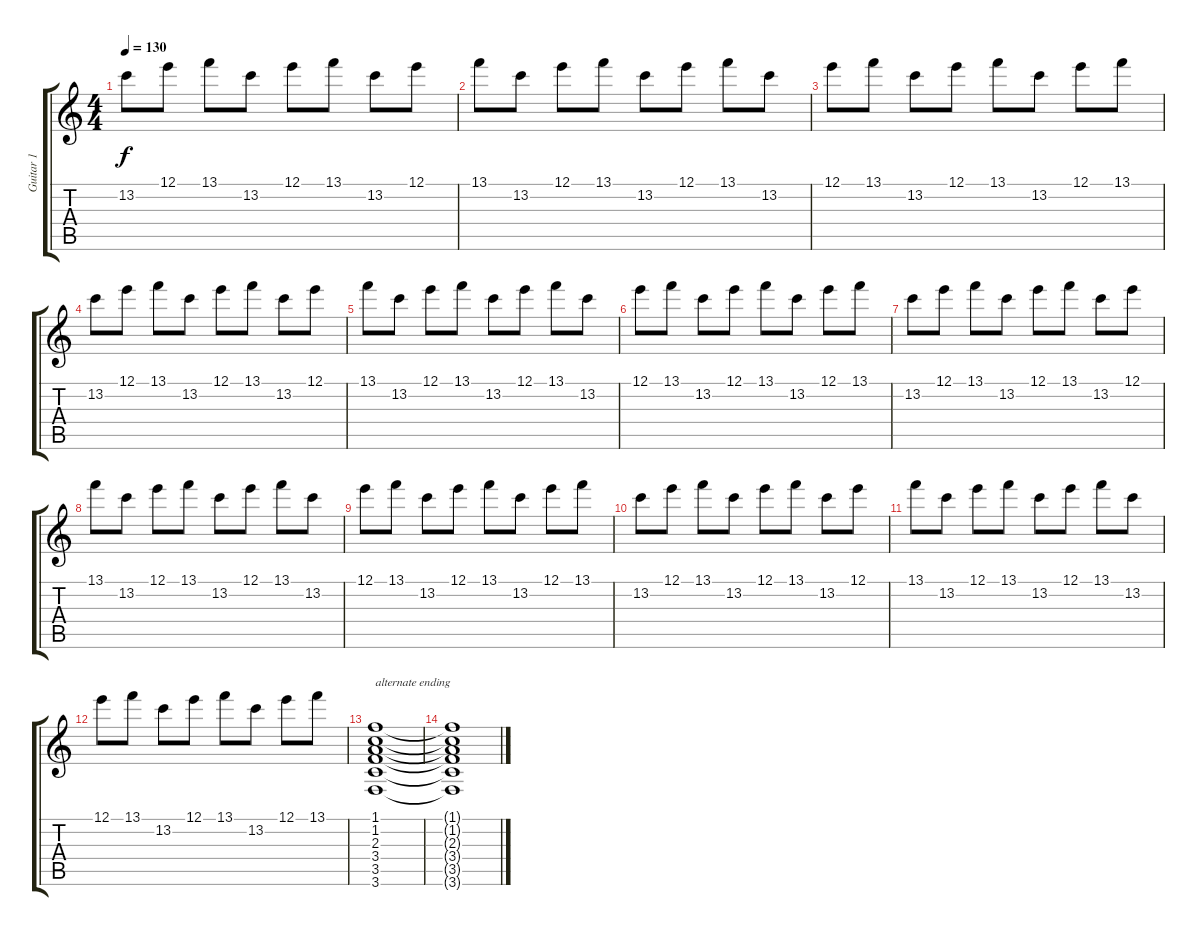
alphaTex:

\track ("Guitar 1" "Guitar 1") {instrument acousticguitarsteel}
\staff {score tabs}
\tuning (E4 B3 G3 D3 A2 D2) {hide}
\ts (4 4)
\tempo 130
\clef g2
\ks c
13.2.8{dy f} 12.1.8 13.1.8 13.2.8 12.1.8 13.1.8 13.2.8 12.1.8 |
13.1.8 13.2.8 12.1.8 13.1.8 13.2.8 12.1.8 13.1.8 13.2.8 |
12.1.8 13.1.8 13.2.8 12.1.8 13.1.8 13.2.8 12.1.8 13.1.8 |
13.2.8 12.1.8 13.1.8 13.2.8 12.1.8 13.1.8 13.2.8 12.1.8 |
13.1.8 13.2.8 12.1.8 13.1.8 13.2.8 12.1.8 13.1.8 13.2.8 |
12.1.8 13.1.8 13.2.8 12.1.8 13.1.8 13.2.8 12.1.8 13.1.8 |
13.2.8 12.1.8 13.1.8 13.2.8 12.1.8 13.1.8 13.2.8 12.1.8 |
13.1.8 13.2.8 12.1.8 13.1.8 13.2.8 12.1.8 13.1.8 13.2.8 |
12.1.8 13.1.8 13.2.8 12.1.8 13.1.8 13.2.8 12.1.8 13.1.8 |
13.2.8 12.1.8 13.1.8 13.2.8 12.1.8 13.1.8 13.2.8 12.1.8 |
13.1.8 13.2.8 12.1.8 13.1.8 13.2.8 12.1.8 13.1.8 13.2.8 |
12.1.8 13.1.8 13.2.8 12.1.8 13.1.8 13.2.8 12.1.8 13.1.8 |
(1.1 1.2 2.3 3.4 3.5 3.6).1{txt "alternate ending"} |
(1.1{t} 1.2{t} 2.3{t} 3.4{t} 3.5{t} 3.6{t}).1
